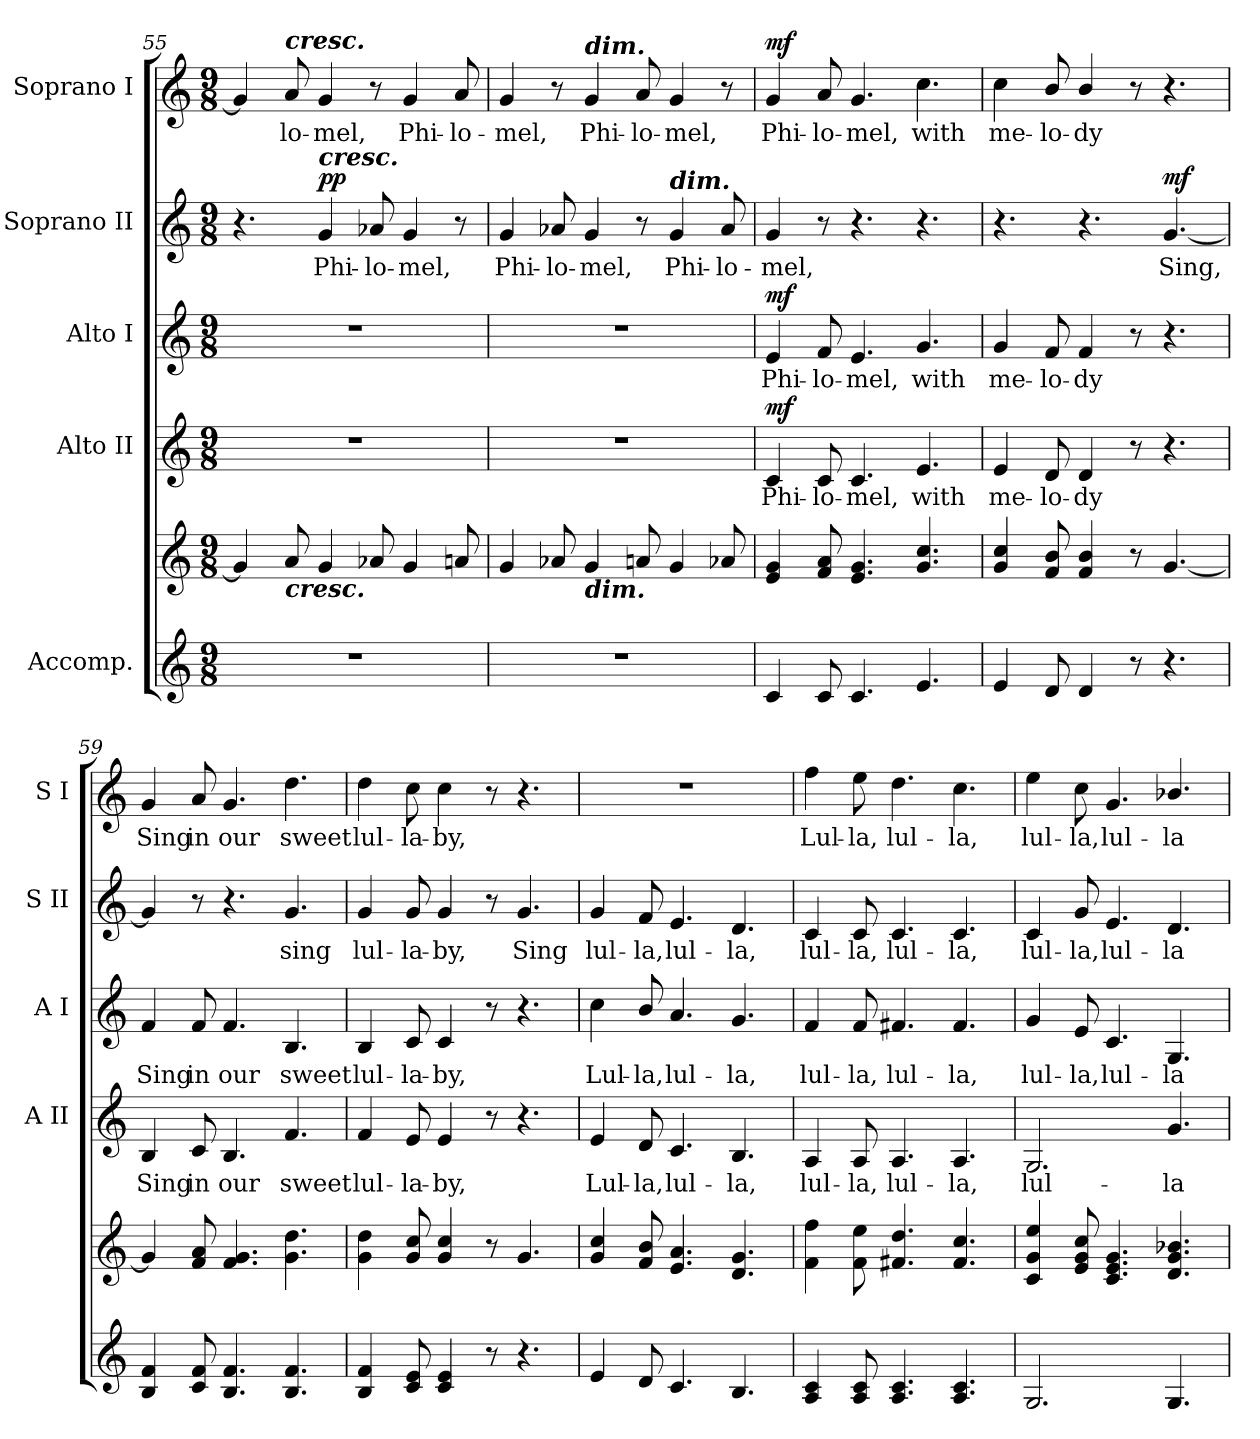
**kern	**kern	**dynam	**kern	**text	**dynam	**kern	**text	**dynam	**kern	**text	**dynam	**kern	**text	**dynam
*part5	*part5	*part5	*part4	*part4	*part4	*part3	*part3	*part3	*part2	*part2	*part2	*part1	*part1	*part1
*staff6	*staff5	*staff5/6	*staff4	*staff4	*staff4	*staff3	*staff3	*staff3	*staff2	*staff2	*staff2	*staff1	*staff1	*staff1
*I"Accomp.	*	*	*I"Alto II	*	*	*I"Alto I	*	*	*I"Soprano II	*	*	*I"Soprano I	*	*
*	*	*	*I'A II	*	*	*I'A I	*	*	*I'S II	*	*	*I'S I	*	*
*clefG2	*clefG2	*	*clefG2	*	*	*clefG2	*	*	*clefG2	*	*	*clefG2	*	*
*k[]	*k[]	*	*k[]	*	*	*k[]	*	*	*k[]	*	*	*k[]	*	*
*C:	*C:	*	*C:	*	*	*C:	*	*	*C:	*	*	*C:	*	*
*M9/8	*M9/8	*	*M9/8	*	*	*M9/8	*	*	*M9/8	*	*	*M9/8	*	*
=55	=55	=55	=55	=55	=55	=55	=55	=55	=55	=55	=55	=55	=55	=55
!LO:N:vis=1	!	!	!LO:N:vis=1	!	!	!LO:N:vis=1	!	!	!	!	!	!	!	!
*	*^	*	*	*	*	*	*	*	*	*	*	*	*	*
8%9r	4g/]	1ryy	.	8%9r	.	.	8%9r	.	.	4.r	.	.	4g]	.	.
!	!	!	!	!	!	!	!	!	!	!	!	!	!LO:TX:a:Bi:t=cresc.	!	!
!	!LO:TX:b:Bi:t=cresc.	!	!	!	!	!	!	!	!	!	!	!	!	!	!
!	!	!	!	!	!	!	!	!	!	!	!	!	!	!LO:LY:b	!
.	8a/	.	.	.	.	.	.	.	.	.	.	.	8a	lo-	.
!	!	!	!	!	!	!	!	!	!	!LO:TX:a:Bi:t=cresc.	!	!	!	!	!
!	!	!	!	!	!	!	!	!	!	!	!LO:LY:b	!LO:DY:b	!	!LO:LY:b	!
.	4g/	.	.	.	.	.	.	.	.	4g	Phi-	pp	4g	-mel,	.
!	!	!	!	!	!	!	!	!	!	!	!LO:LY:b	!	!	!	!
.	8a-X/	.	.	.	.	.	.	.	.	8a-X	-lo-	.	8r	.	.
!	!	!	!	!	!	!	!	!	!	!	!LO:LY:b	!	!	!LO:LY:b	!
.	4g/	.	.	.	.	.	.	.	.	4g	-mel,	.	4g	Phi-	.
!	!	!	!	!	!	!	!	!	!	!	!	!	!	!LO:LY:b	!
.	8an/	8ryy	.	.	.	.	.	.	.	8r	.	.	8a	-lo-	.
!!LO:LB:g=z
=56	=56	=56	=56	=56	=56	=56	=56	=56	=56	=56	=56	=56	=56	=56	=56
!LO:N:vis=1	!	!	!	!LO:N:vis=1	!	!	!LO:N:vis=1	!	!	!	!LO:LY:b	!	!	!LO:LY:b	!
*	*v	*v	*	*	*	*	*	*	*	*	*	*	*	*	*
8%9r	4g	.	8%9r	.	.	8%9r	.	.	4g	Phi-	.	4g	-mel,	.
!	!	!	!	!	!	!	!	!	!	!LO:LY:b	!	!	!	!
.	8a-X	.	.	.	.	.	.	.	8a-X	-lo-	.	8r	.	.
!	!	!	!	!	!	!	!	!	!	!	!	!LO:TX:a:Bi:t=dim.	!	!
!	!LO:TX:b:Bi:t=dim.	!	!	!	!	!	!	!	!	!	!	!	!	!
!	!	!	!	!	!	!	!	!	!	!LO:LY:b	!	!	!LO:LY:b	!
.	4g	.	.	.	.	.	.	.	4g	-mel,	.	4g	Phi-	.
!	!	!	!	!	!	!	!	!	!	!	!	!	!LO:LY:b	!
.	8an	.	.	.	.	.	.	.	8r	.	.	8a	-lo-	.
!	!	!	!	!	!	!	!	!	!LO:TX:a:Bi:t=dim.	!	!	!	!	!
!	!	!	!	!	!	!	!	!	!	!LO:LY:b	!	!	!LO:LY:b	!
.	4g	.	.	.	.	.	.	.	4g	Phi-	.	4g	-mel,	.
!	!	!	!	!	!	!	!	!	!	!LO:LY:b	!	!	!	!
.	8a-X	.	.	.	.	.	.	.	8a-	-lo-	.	8r	.	.
=57	=57	=57	=57	=57	=57	=57	=57	=57	=57	=57	=57	=57	=57	=57
!	!	!LO:DY:b=2	!	!LO:LY:b	!	!	!LO:LY:b	!	!	!LO:LY:b	!	!	!LO:LY:b	!
!	!	!LO:DY:n=1:b	!	!	!LO:DY:b	!	!	!LO:DY:b	!	!	!	!	!	!LO:DY:b
4c	4e 4g	mf mf	4c	Phi-	mf	4e	Phi-	mf	4g	-mel,	.	4g	Phi-	mf
!	!	!	!	!LO:LY:b	!	!	!LO:LY:b	!	!	!	!	!	!LO:LY:b	!
8c	8f 8a	.	8c	-lo-	.	8f	-lo-	.	8r	.	.	8a	-lo-	.
!	!	!	!	!LO:LY:b	!	!	!LO:LY:b	!	!	!	!	!	!LO:LY:b	!
4.c	4.e 4.g	.	4.c	-mel,	.	4.e	-mel,	.	4.r	.	.	4.g	-mel,	.
!	!	!	!	!LO:LY:b	!	!	!LO:LY:b	!	!	!	!	!	!LO:LY:b	!
4.e	4.g 4.cc	.	4.e	with	.	4.g	with	.	4.r	.	.	4.cc	with	.
=58	=58	=58	=58	=58	=58	=58	=58	=58	=58	=58	=58	=58	=58	=58
!	!	!	!	!LO:LY:b	!	!	!LO:LY:b	!	!	!	!	!	!LO:LY:b	!
4e	4g 4cc	.	4e	me-	.	4g	me-	.	4.r	.	.	4cc	me-	.
!	!	!	!	!LO:LY:b	!	!	!LO:LY:b	!	!	!	!	!	!LO:LY:b	!
8d	8f/ 8b/	.	8d	-lo-	.	8f	-lo-	.	.	.	.	8b/	-lo-	.
!	!	!	!	!LO:LY:b	!	!	!LO:LY:b	!	!	!	!	!	!LO:LY:b	!
4d	4f/ 4b/	.	4d	-dy	.	4f	-dy	.	4.r	.	.	4b/	-dy	.
8r	8r	.	8r	.	.	8r	.	.	.	.	.	8r	.	.
!	!	!	!	!	!	!	!	!	!	!LO:LY:b	!LO:DY:b	!	!	!
4.r	[4.g	.	4.r	.	.	4.r	.	.	[4.g	Sing,	mf	4.r	.	.
=59	=59	=59	=59	=59	=59	=59	=59	=59	=59	=59	=59	=59	=59	=59
!	!	!	!	!LO:LY:b	!	!	!LO:LY:b	!	!	!	!	!	!LO:LY:b	!
4B 4f	4g]	.	4B	Sing	.	4f	Sing	.	4g]	.	.	4g	Sing	.
!	!	!	!	!LO:LY:b	!	!	!LO:LY:b	!	!	!	!	!	!LO:LY:b	!
8c 8f	8f 8a	.	8c	in	.	8f	in	.	8r	.	.	8a	in	.
!	!	!	!	!LO:LY:b	!	!	!LO:LY:b	!	!	!	!	!	!LO:LY:b	!
4.B 4.f	4.f 4.g	.	4.B	our	.	4.f	our	.	4.r	.	.	4.g	our	.
!	!	!	!	!LO:LY:b	!	!	!LO:LY:b	!	!	!LO:LY:b	!	!	!LO:LY:b	!
4.B 4.f	4.g 4.dd	.	4.f	sweet	.	4.B	sweet	.	4.g	sing	.	4.dd	sweet	.
=60	=60	=60	=60	=60	=60	=60	=60	=60	=60	=60	=60	=60	=60	=60
!	!	!	!	!LO:LY:b	!	!	!LO:LY:b	!	!	!LO:LY:b	!	!	!LO:LY:b	!
4B 4f	4g 4dd	.	4f	lul-	.	4B	lul-	.	4g	lul-	.	4dd	lul-	.
!	!	!	!	!LO:LY:b	!	!	!LO:LY:b	!	!	!LO:LY:b	!	!	!LO:LY:b	!
8c 8e	8g 8cc	.	8e	-la-	.	8c	-la-	.	8g	-la-	.	8cc	-la-	.
!	!	!	!	!LO:LY:b	!	!	!LO:LY:b	!	!	!LO:LY:b	!	!	!LO:LY:b	!
4c 4e	4g 4cc	.	4e	-by,	.	4c	-by,	.	4g	-by,	.	4cc	-by,	.
8r	8r	.	8r	.	.	8r	.	.	8r	.	.	8r	.	.
!	!	!	!	!	!	!	!	!	!	!LO:LY:b	!	!	!	!
4.r	4.g	.	4.r	.	.	4.r	.	.	4.g	Sing	.	4.r	.	.
=61	=61	=61	=61	=61	=61	=61	=61	=61	=61	=61	=61	=61	=61	=61
!	!	!	!	!LO:LY:b	!	!	!LO:LY:b	!	!	!LO:LY:b	!	!LO:N:vis=1	!	!
4e	4g 4cc	.	4e	Lul-	.	4cc	Lul-	.	4g	lul-	.	8%9r	.	.
!	!	!	!	!LO:LY:b	!	!	!LO:LY:b	!	!	!LO:LY:b	!	!	!	!
8d	8f/ 8b/	.	8d	-la,	.	8b/	-la,	.	8f	-la,	.	.	.	.
!	!	!	!	!LO:LY:b	!	!	!LO:LY:b	!	!	!LO:LY:b	!	!	!	!
4.c	4.e 4.a	.	4.c	lul-	.	4.a	lul-	.	4.e	lul-	.	.	.	.
!	!	!	!	!LO:LY:b	!	!	!LO:LY:b	!	!	!LO:LY:b	!	!	!	!
4.B	4.d 4.g	.	4.B	-la,	.	4.g	-la,	.	4.d	-la,	.	.	.	.
!!LO:LB:g=z
=62	=62	=62	=62	=62	=62	=62	=62	=62	=62	=62	=62	=62	=62	=62
!	!	!	!	!LO:LY:b	!	!	!LO:LY:b	!	!	!LO:LY:b	!	!	!LO:LY:b	!
4A 4c	4f 4ff	.	4A	lul-	.	4f	lul-	.	4c	lul-	.	4ff	Lul-	.
!	!	!	!	!LO:LY:b	!	!	!LO:LY:b	!	!	!LO:LY:b	!	!	!LO:LY:b	!
8A 8c	8f 8ee	.	8A	-la,	.	8f	-la,	.	8c	-la,	.	8ee	-la,	.
!	!	!	!	!LO:LY:b	!	!	!LO:LY:b	!	!	!LO:LY:b	!	!	!LO:LY:b	!
4.A 4.c	4.f#X 4.dd	.	4.A	lul-	.	4.f#X	lul-	.	4.c	lul-	.	4.dd	lul-	.
!	!	!	!	!LO:LY:b	!	!	!LO:LY:b	!	!	!LO:LY:b	!	!	!LO:LY:b	!
4.A 4.c	4.f# 4.cc	.	4.A	-la,	.	4.f#	-la,	.	4.c	-la,	.	4.cc	-la,	.
=63	=63	=63	=63	=63	=63	=63	=63	=63	=63	=63	=63	=63	=63	=63
!	!	!	!	!LO:LY:b	!	!	!LO:LY:b	!	!	!LO:LY:b	!	!	!LO:LY:b	!
2.G	4c 4g 4ee	.	2.G	lul-	.	4g	lul-	.	4c	lul-	.	4ee	lul-	.
!	!	!	!	!	!	!	!LO:LY:b	!	!	!LO:LY:b	!	!	!LO:LY:b	!
.	8e 8g 8cc	.	.	.	.	8e	-la,	.	8g	-la,	.	8cc	-la,	.
!	!	!	!	!	!	!	!LO:LY:b	!	!	!LO:LY:b	!	!	!LO:LY:b	!
.	4.c 4.e 4.g	.	.	.	.	4.c	lul-	.	4.e	lul-	.	4.g	lul-	.
!	!	!	!	!LO:LY:b	!	!	!LO:LY:b	!	!	!LO:LY:b	!	!	!LO:LY:b	!
4.G	4.d/ 4.g/ 4.b-X/	.	4.g	-la-	.	4.G	-la-	.	4.d	-la-	.	4.b-X/	-la-	.
=	=	=	=	=	=	=	=	=	=	=	=	=	=	=
*-	*-	*-	*-	*-	*-	*-	*-	*-	*-	*-	*-	*-	*-	*-
